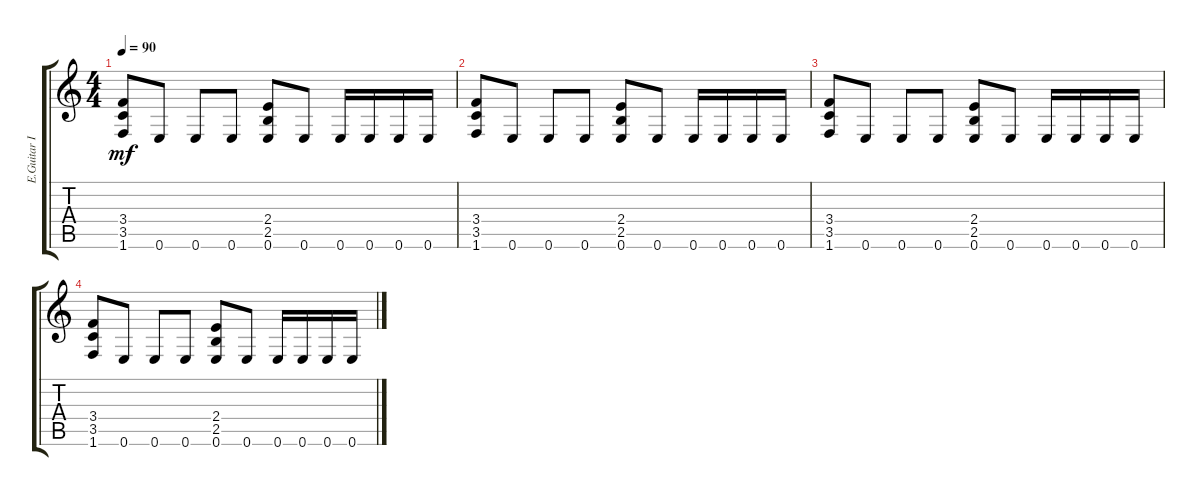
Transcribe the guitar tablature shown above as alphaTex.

\track ("E.Guitar II (Rhythm Right)" "E.Guitar I") {instrument distortionguitar}
\staff {score tabs}
\tuning (E4 B3 G3 D3 A2 E2) {hide}
\ts (4 4)
\tempo 90
\clef g2
\ks aminor
(3.4 3.5 1.6).8{dy mf instrument distortionguitar} 0.6.8 0.6.8 0.6.8 (2.4 2.5 0.6).8 0.6.8 0.6.16 0.6.16 0.6.16 0.6.16 |
(3.4 3.5 1.6).8 0.6.8 0.6.8 0.6.8 (2.4 2.5 0.6).8 0.6.8 0.6.16 0.6.16 0.6.16 0.6.16 |
(3.4 3.5 1.6).8 0.6.8 0.6.8 0.6.8 (2.4 2.5 0.6).8 0.6.8 0.6.16 0.6.16 0.6.16 0.6.16 |
(3.4 3.5 1.6).8 0.6.8 0.6.8 0.6.8 (2.4 2.5 0.6).8 0.6.8 0.6.16 0.6.16 0.6.16 0.6.16
